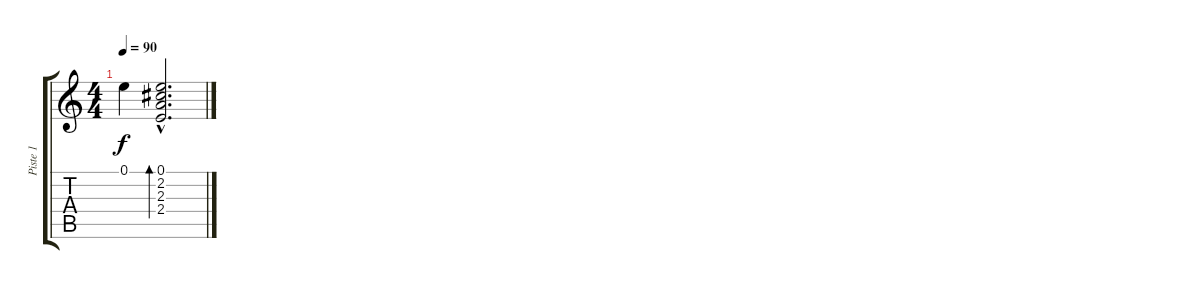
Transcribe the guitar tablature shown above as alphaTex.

\track ("Piste 1" "Piste 1") {instrument acousticguitarnylon}
\staff {score tabs}
\tuning (E4 B3 G3 D3 A2 E2) {hide}
\ts (4 4)
\tempo 90
\clef g2
\ks c
0.1{t}.4{dy f} (0.1{hac} 2.2{hac} 2.3{hac} 2.4{hac}).2{d bd 480}
